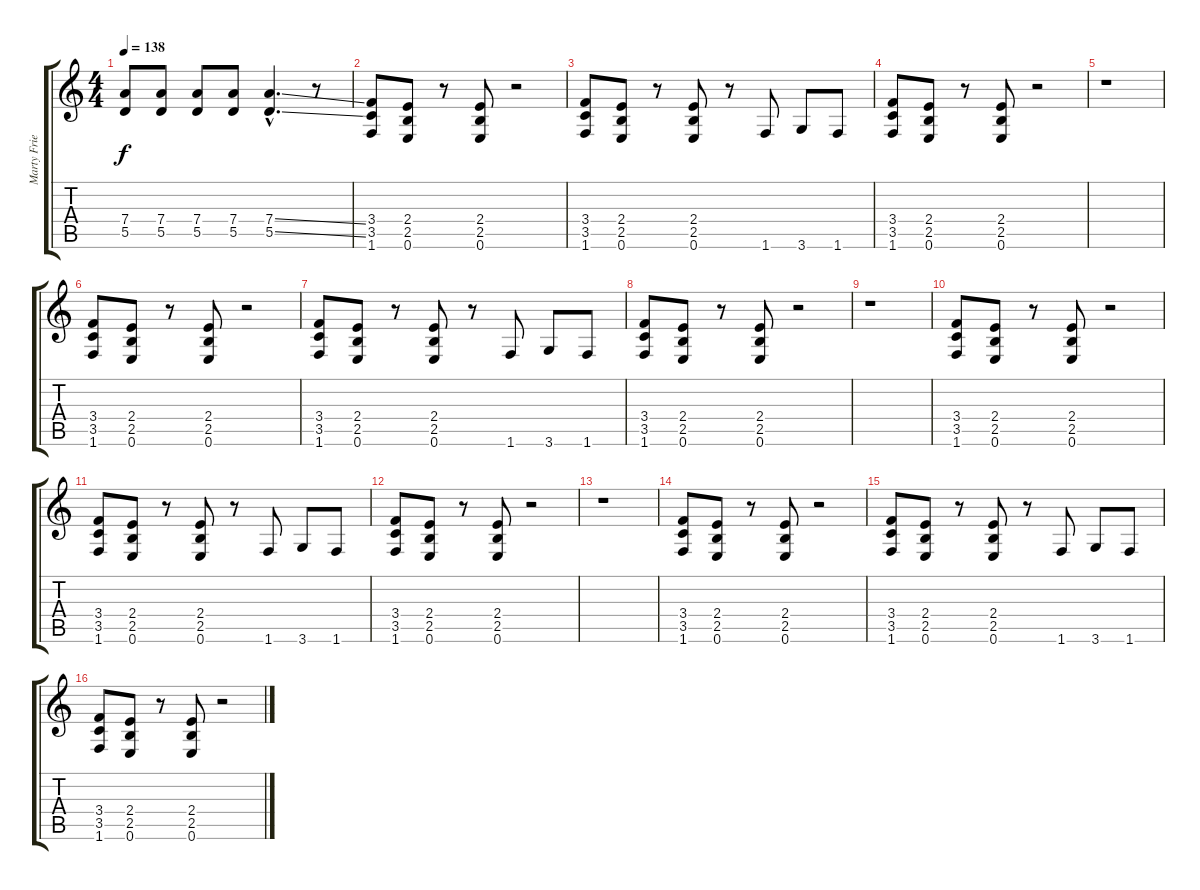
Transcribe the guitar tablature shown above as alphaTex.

\track ("Marty Friedman      " "Marty Frie") {instrument overdrivenguitar}
\staff {score tabs}
\tuning (E4 B3 G3 D3 A2 E2) {hide}
\ts (4 4)
\tempo 138
\clef g2
\ks c
(7.4 5.5).8{dy f} (7.4 5.5).8 (7.4 5.5).8 (7.4 5.5).8 (7.4{ss hac} 5.5{ss hac}).4{d} r.8 |
(3.4 3.5 1.6).8 (2.4 2.5 0.6).8 r.8 (2.4 2.5 0.6).8 r.2 |
(3.4 3.5 1.6).8 (2.4 2.5 0.6).8 r.8 (2.4 2.5 0.6).8 r.8 1.6.8 3.6.8 1.6.8 |
(3.4 3.5 1.6).8 (2.4 2.5 0.6).8 r.8 (2.4 2.5 0.6).8 r.2 |
r.1 |
(3.4 3.5 1.6).8 (2.4 2.5 0.6).8 r.8 (2.4 2.5 0.6).8 r.2 |
(3.4 3.5 1.6).8 (2.4 2.5 0.6).8 r.8 (2.4 2.5 0.6).8 r.8 1.6.8 3.6.8 1.6.8 |
(3.4 3.5 1.6).8 (2.4 2.5 0.6).8 r.8 (2.4 2.5 0.6).8 r.2 |
r.1 |
(3.4 3.5 1.6).8 (2.4 2.5 0.6).8 r.8 (2.4 2.5 0.6).8 r.2 |
(3.4 3.5 1.6).8 (2.4 2.5 0.6).8 r.8 (2.4 2.5 0.6).8 r.8 1.6.8 3.6.8 1.6.8 |
(3.4 3.5 1.6).8 (2.4 2.5 0.6).8 r.8 (2.4 2.5 0.6).8 r.2 |
r.1 |
(3.4 3.5 1.6).8 (2.4 2.5 0.6).8 r.8 (2.4 2.5 0.6).8 r.2 |
(3.4 3.5 1.6).8 (2.4 2.5 0.6).8 r.8 (2.4 2.5 0.6).8 r.8 1.6.8 3.6.8 1.6.8 |
(3.4 3.5 1.6).8 (2.4 2.5 0.6).8 r.8 (2.4 2.5 0.6).8 r.2
